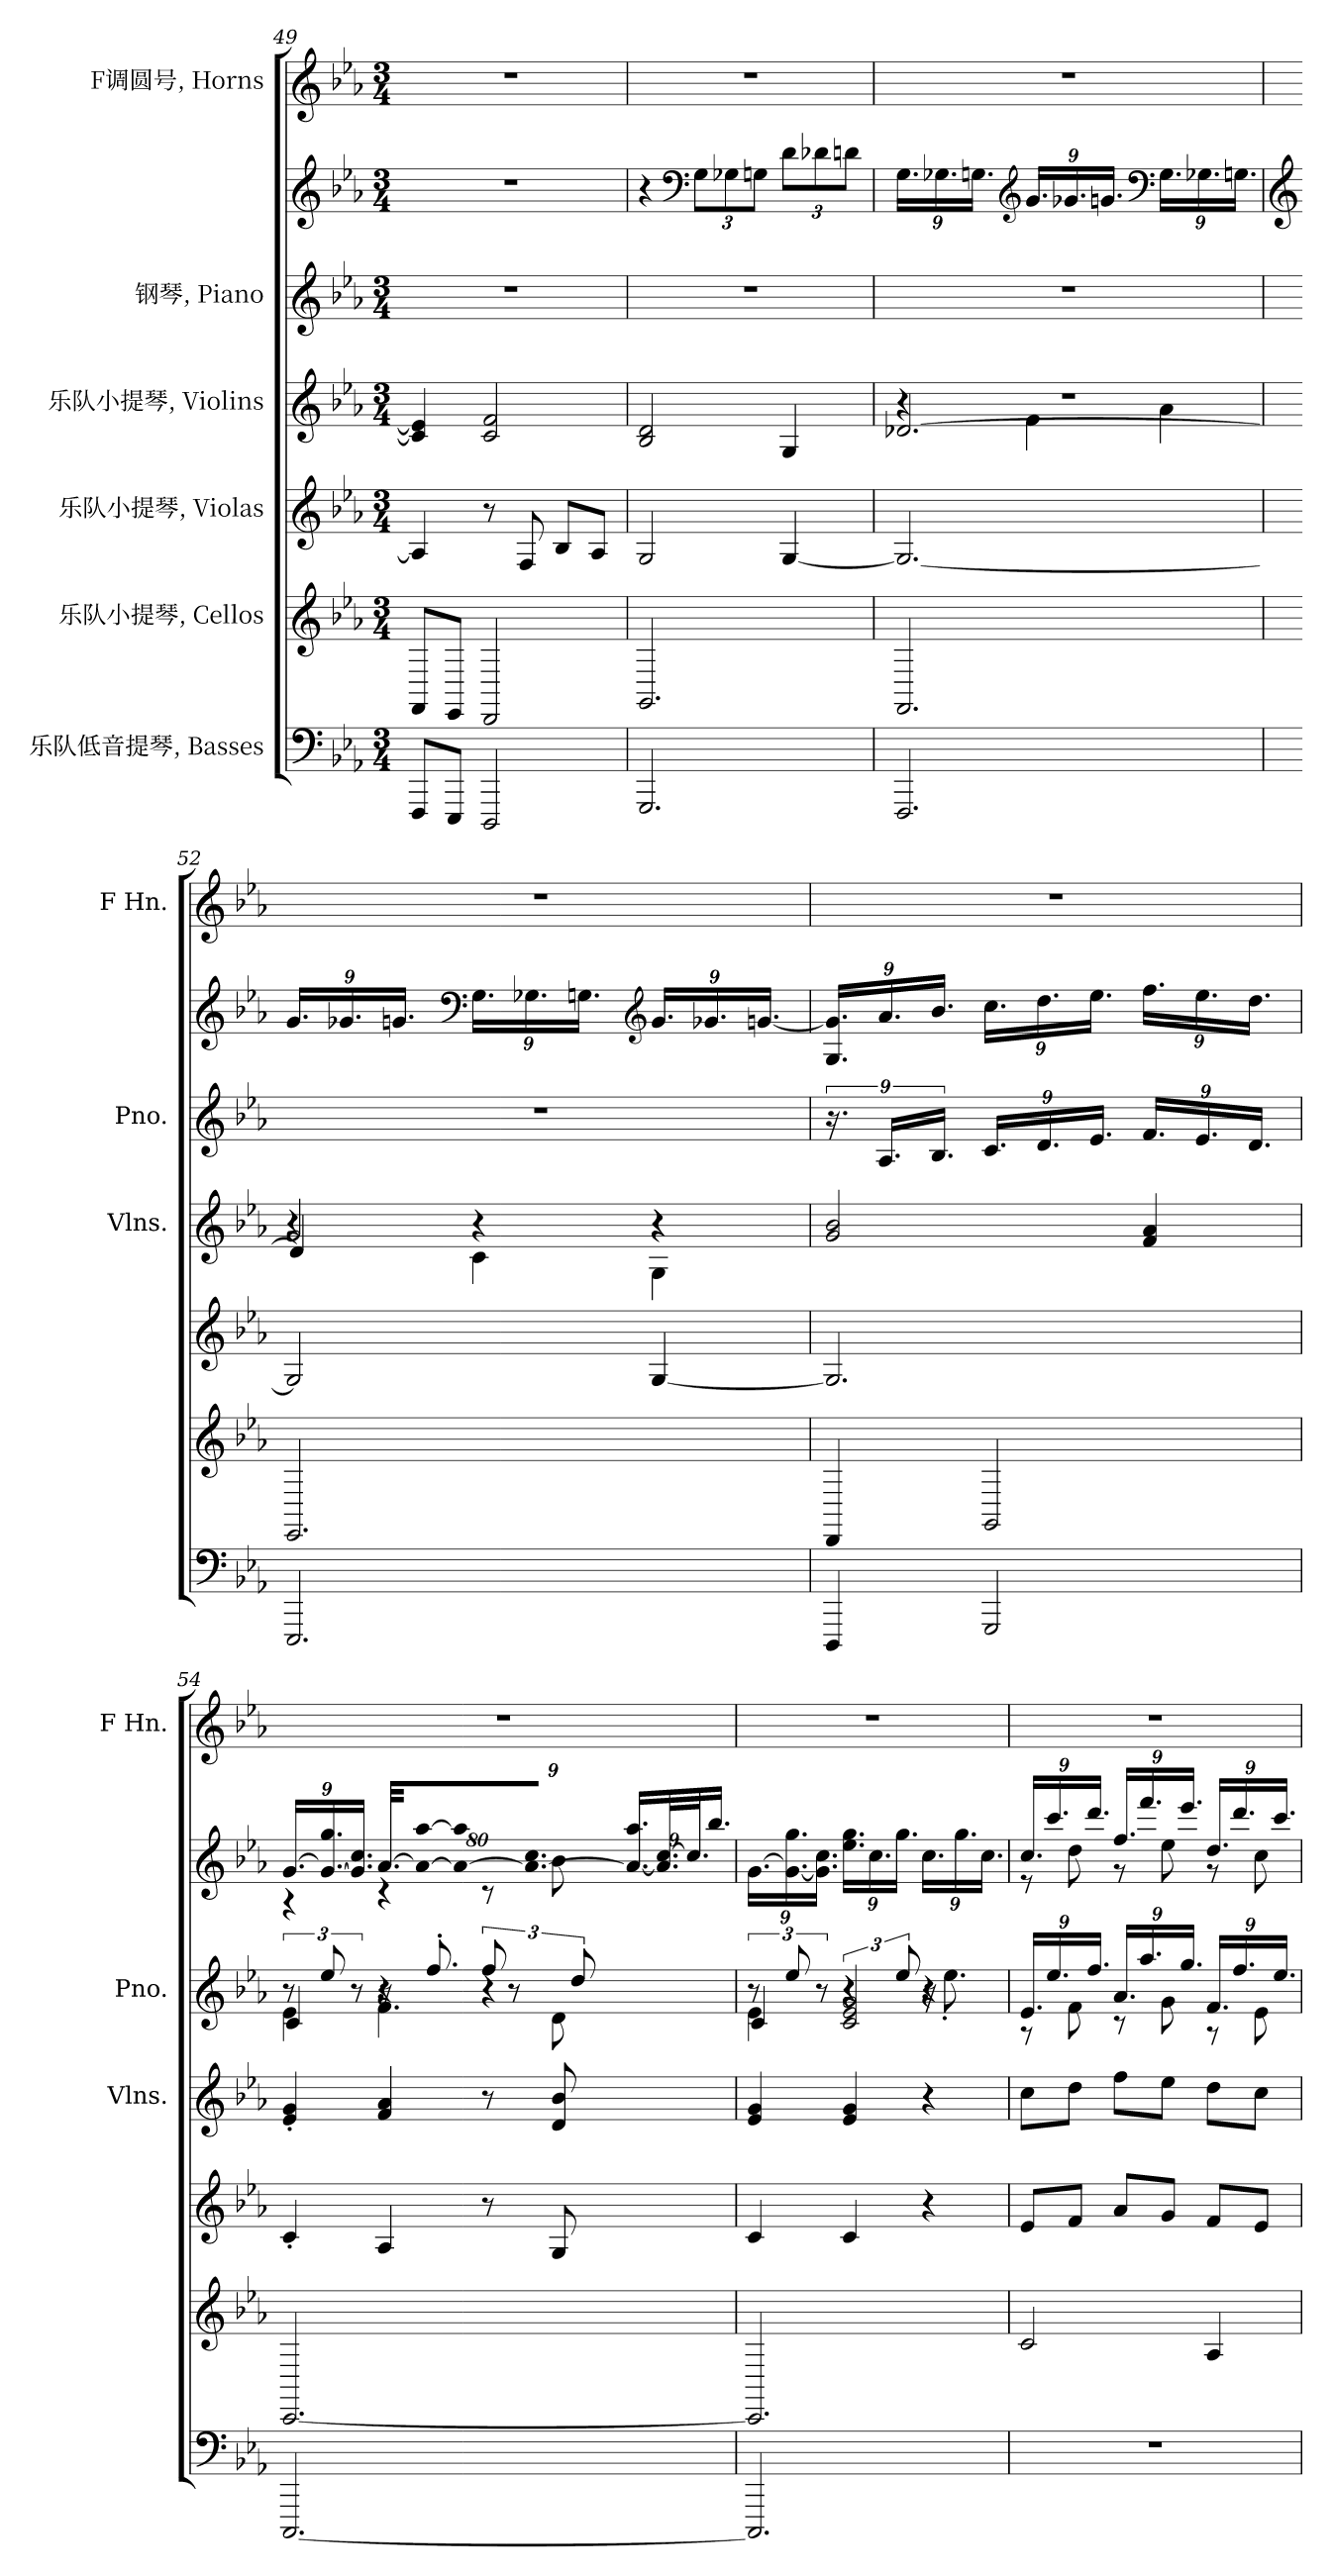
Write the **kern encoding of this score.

**kern	**kern	**kern	**kern	**kern	**kern	**kern
*part6	*part5	*part4	*part3	*part2	*part2	*part1
*staff7	*staff6	*staff5	*staff4	*staff3	*staff2	*staff1
*I"乐队低音提琴, Basses	*I"乐队小提琴, Cellos	*I"乐队小提琴, Violas	*I"乐队小提琴, Violins	*I"钢琴, Piano	*	*I"F调圆号, Horns
*	*	*	*I'Vlns.	*I'Pno.	*	*I'F Hn.
*clefF4	*clefG2	*clefG2	*clefG2	*clefG2	*clefG2	*clefG2
*ITrd7c12	*	*	*	*	*	*ITrd4c7
*k[b-e-a-]	*k[b-e-a-]	*k[b-e-a-]	*k[b-e-a-]	*k[b-e-a-]	*k[b-e-a-]	*k[b-e-a-d-]
*M3/4	*M3/4	*M3/4	*M3/4	*M3/4	*M3/4	*M3/4
=49	=49	=49	=49	=49	=49	=49
8FFFF/L	8FF/L	4A-/]	4c/] 4e-/]	2.r	2.r	2.r
8EEEE-/J	8EE-/J	.	.	.	.	.
2DDDD/	2DD/	8r	2c/ 2f/	.	.	.
.	.	8F/	.	.	.	.
.	.	8B-/L	.	.	.	.
.	.	8A-/J	.	.	.	.
=50	=50	=50	=50	=50	=50	=50
2.GGGG/	2.GG/	2G/	2B-/ 2d/	2.r	4r	2.r
*	*	*	*	*	*clefF4	*
*	*	*	*	*	*Xbrackettup	*
.	.	.	.	.	12G\L	.
.	.	.	.	.	12G-X\	.
.	.	.	.	.	12Gn\J	.
.	.	[4G/	4G/	.	12d\L	.
.	.	.	.	.	12d-X\	.
.	.	.	.	.	12dn\J	.
!!LO:PB:g=z
=51	=51	=51	=51	=51	=51	=51
*	*	*	*^	*	*	*
*	*	*	*	*^	*	*	*
2.FFFF/	2.FF/	2.G/_	2.r	4r	[2.d-X/	2.r	18.G\LL	2.r
.	.	.	.	.	.	.	18.G-X\	.
.	.	.	.	.	.	.	18.Gn\JJ	.
*	*	*	*	*	*	*	*clefG2	*
.	.	.	.	4f\	.	.	18.g/LL	.
.	.	.	.	.	.	.	18.g-X/	.
.	.	.	.	.	.	.	18.gn/JJ	.
*	*	*	*	*	*	*	*clefF4	*
.	.	.	.	4a-\	.	.	18.G\LL	.
.	.	.	.	.	.	.	18.G-X\	.
.	.	.	.	.	.	.	18.Gn\JJ	.
!!LO:PB:g=z
=52	=52	=52	=52	=52	=52	=52	=52	=52
*	*	*	*	*	*	*	*clefG2	*
2.EEEE-/	2.EE-/	2G/]	2g/	4r	4d-/]	2.r	18.g/LL	2.r
.	.	.	.	.	.	.	18.g-X/	.
.	.	.	.	.	.	.	18.gn/JJ	.
*	*	*	*	*	*	*	*clefF4	*
.	.	.	.	4c\	4r	.	18.G\LL	.
.	.	.	.	.	.	.	18.G-X\	.
.	.	.	.	.	.	.	18.Gn\JJ	.
*	*	*	*	*	*	*	*clefG2	*
.	.	[4G/	4r	4G\	4r	.	18.g/LL	.
.	.	.	.	.	.	.	18.g-X/	.
.	.	.	.	.	.	.	[18.gn/JJ	.
*	*	*	*v	*v	*v	*	*	*
=53	=53	=53	=53	=53	=53	=53
4DDDD/	4DD/	2.G/]	2g/ 2b-/	18.r	18.G/ 18.g/]LL	2.r
.	.	.	.	18.A-/LL	18.a-/	.
.	.	.	.	18.B-/JJ	18.b-/JJ	.
2GGGG/	2GG/	.	.	18.c/LL	18.cc\LL	.
.	.	.	.	18.d/	18.dd\	.
.	.	.	.	18.e-/JJ	18.ee-\JJ	.
.	.	.	4f/ 4a-/	18.f/LL	18.ff\LL	.
.	.	.	.	18.e-/	18.ee-\	.
.	.	.	.	18.d/JJ	18.dd\JJ	.
!!LO:PB:g=z
=54	=54	=54	=54	=54	=54	=54
*	*	*	*	*^	*^	*
*	*	*	*	*	*^	*	*	*
[2.CCCC/	[2.CC/	4c'/	4e-/' 4g/'	12r	4e-\	4c/	[18.g/LL	4r	2.r
.	.	.	.	12ee-/	.	.	18.g/_ 18.gg/	.	.
.	.	.	.	12r	.	.	18.g/] 18.cc/JJ	.	.
.	.	4A-/	4f/ 4a-/	16r	4.f\	4r	[36.a-/KKL	4r	.
!	!	!	!	!	!	!	!LO:N:vis=8	!	!
.	.	.	.	.	.	.	640%71a-/_ [640%71aa-/	.	.
.	.	.	.	8.ff'/	.	.	.	.	.
!	!	!	!	!	!	!	!LO:N:vis=64	!	!
.	.	.	.	.	.	.	640%9a-/_ 640%9aa-/]KKL	.	.
.	.	.	.	.	.	.	18.a-/_ 18.cc/JJ	.	.
.	.	8r	8r	12ff/	.	4r	18.a-/_ 18.aa-/LL	8r	.
.	.	.	.	12r	.	.	36.a-/] [36.cc/L	.	.
.	.	8G/	8d/ 8b-/	.	8d\	.	36.cc/J]	8b-\	.
.	.	.	.	12dd/	.	.	18.bb-/JJ	.	.
*	*	*	*	*	*	*	*v	*v	*
=55	=55	=55	=55	=55	=55	=55	=55	=55
2.CCCC/]	2.CC/]	4c/	4e-/ 4g/	12r	4e-\	4c/	[18.g\LL	2.r
.	.	.	.	12ee-/	.	.	18.g\_ 18.gg\	.
.	.	.	.	12r	.	.	18.g\] 18.cc\JJ	.
.	.	4c/	4e-/ 4g/	6r	4r	2c/ 2e-/ 2g/	18.ee-\ 18.gg\LL	.
.	.	.	.	.	.	.	18.cc\	.
.	.	.	.	12ee-/	.	.	18.gg\JJ	.
.	.	4r	4r	4r	16r	.	18.cc\LL	.
.	.	.	.	.	8.ee-'\	.	.	.
.	.	.	.	.	.	.	18.gg\	.
.	.	.	.	.	.	.	18.cc\JJ	.
*	*	*	*	*v	*v	*v	*	*
!!LO:PB:g=z
=56	=56	=56	=56	=56	=56	=56
*	*	*	*	*Xbrackettup	*	*
*	*	*	*	*^	*^	*
2.r	2c/	8e-/L	8cc\L	18.e-/LL	8r	18.cc/LL	8r	2.r
.	.	.	.	18.ee-/	.	18.ccc/	.	.
.	.	8f/J	8dd\J	.	8f\	.	8dd\	.
.	.	.	.	18.ff/JJ	.	18.ddd/JJ	.	.
.	.	8a-/L	8ff\L	18.a-/LL	8r	18.ff/LL	8r	.
.	.	.	.	18.aa-/	.	18.fff/	.	.
.	.	8g/J	8ee-\J	.	8g\	.	8ee-\	.
.	.	.	.	18.gg/JJ	.	18.eee-/JJ	.	.
.	4A-/	8f/L	8dd\L	18.f/LL	8r	18.dd/LL	8r	.
.	.	.	.	18.ff/	.	18.ddd/	.	.
.	.	8e-/J	8cc\J	.	8e-\	.	8cc\	.
.	.	.	.	18.ee-/JJ	.	18.ccc/JJ	.	.
*	*	*	*	*v	*v	*	*	*
*	*	*	*	*	*v	*v	*
=	=	=	=	=	=	=
*-	*-	*-	*-	*-	*-	*-
